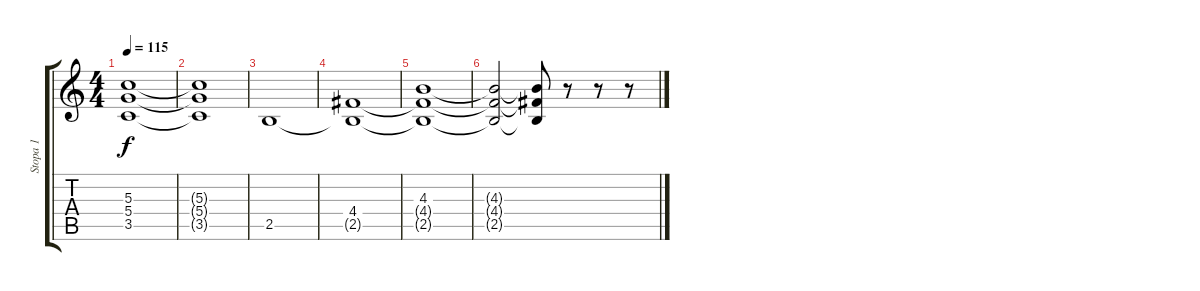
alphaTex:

\track ("Stopa 1" "Stopa 1") {instrument distortionguitar}
\staff {score tabs}
\tuning (E4 B3 G3 D3 A2 E2) {hide}
\ts (4 4)
\tempo 115
\clef g2
\ks c
(5.3 5.4{t} 3.5{t}).1{dy f} |
(5.3{t} 5.4{t} 3.5{t}).1 |
2.5.1 |
(4.4 2.5{t}).1 |
(4.3 4.4{t} 2.5{t}).1{volume 0} |
(4.3{t} 4.4{t} 2.5{t}).2 (4.3{t} 4.4{t} 2.5{t}).8 r.8 r.8 r.8
